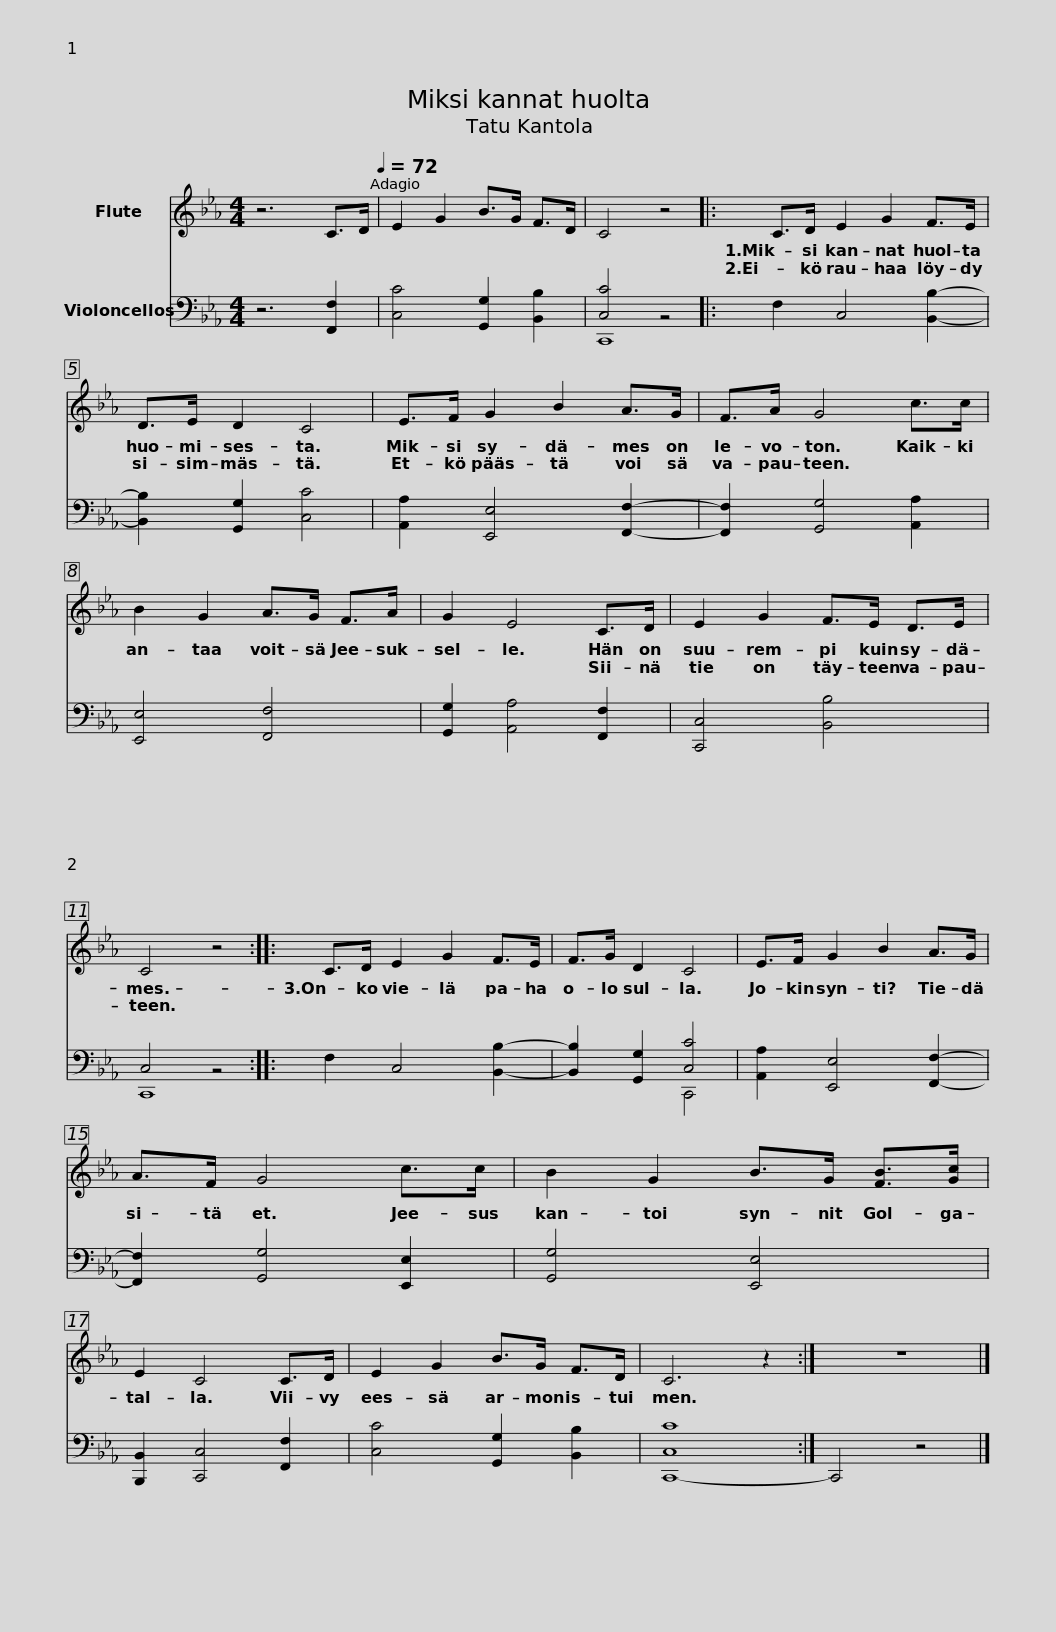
X:1
%%score 1 ( 2 3 )
L:1/8
M:4/4
I:linebreak $
K:Eb
V:1 treble
V:2 bass
V:3 bass
V:1
 z6 C>D[Q:1/4=72] | E2 G2 B>G F>D | C4 z4 |: C>D E2 G2 F>E | D>E D2 C4 |$ %5
 E>F G2 B2 A>G | F>A G4 c>c | B2 G2 A>G F>A | G2 E4 C>D |$ E2 G2 F>E D>E | %10
 C4 z4 :: C>D E2 G2 F>E | F>G D2 C4 | E>F G2 B2 A>G |$ A>F G4 c>c | %15
 B2 G2 B>G [FB]>[Gc] | E2 C4 C>D | E2 G2 B>G F>D | C6 z2 :| z8 |] %20
V:2
 z6 [F,,F,]2 | [C,C]4 [G,,G,]2 [B,,B,]2 | [C,C]4 z4 |: F,2 C,4 [B,,B,]2- | [B,,B,]2 [G,,G,]2 [C,C]4 |$ %5
 [A,,A,]2 [E,,E,]4 [F,,F,]2- | [F,,F,]2 [G,,G,]4 [A,,A,]2 | [E,,E,]4 [F,,F,]4 | [G,,G,]2 [A,,A,]4 [F,,F,]2 |$ [C,,C,]4 [B,,B,]4 | %10
 C,4 z4 :: F,2 C,4 [B,,B,]2- | [B,,B,]2 [G,,G,]2 [C,C]4 | [A,,A,]2 [E,,E,]4 [F,,F,]2- |$ [F,,F,]2 [G,,G,]4 [E,,E,]2 | %15
 [G,,G,]4 [E,,E,]4 | [B,,,B,,]2 [C,,C,]4 [F,,F,]2 | [C,C]4 [G,,G,]2 [B,,B,]2 | [C,,-C,C]8 :| C,,4 z4 |] %20
V:3
 x8 | x8 | C,,8 |: x8 | x8 |$ %5
 x8 | x8 | x8 | x8 |$ x8 | %10
 C,,8 :: x8 | x4 C,,4 | x8 |$ x8 | %15
 x8 | x8 | x8 | x8 :| x8 |] %20
